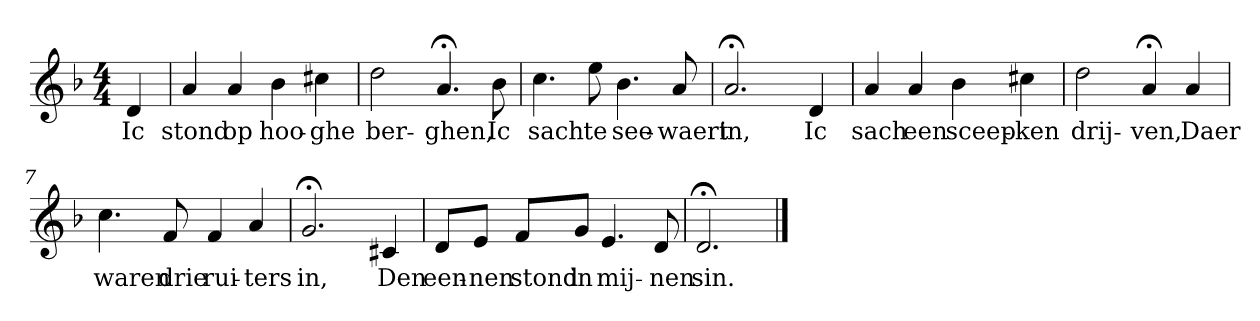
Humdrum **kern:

**kern	**text
*part1	*part1
*staff1	*staff1
*k[b-]	*
*d:	*
*M4/4	*
*MM120	*
=	=
4d	Ic
=1	=1
4a	stond
4a	op
4b-	hoo-
4cc#X	-ghe
=2	=2
2dd	ber-
4.a;<	-ghen,
8b-	Ic
=3	=3
4.cc	sach
8ee	te
4.b-	see-
8a	-waert
=4	=4
2.a;<	in,
4d	Ic
=5	=5
4a	sach
4a	een
4b-	sceep-
4cc#X	-ken
=6	=6
2dd	drij-
4a;<	-ven,
4a	Daer
=7	=7
4.cc	waren
8f	drie
4f	rui-
4a	-ters
=8	=8
2.g;<	in,
4c#X	Den
=9	=9
8dL	een-
8eJ	-nen
8fL	stond
8gJ	in
4.e	mij-
8d	-nen
=10	=10
2.d;<	sin.
==	==
*-	*-
